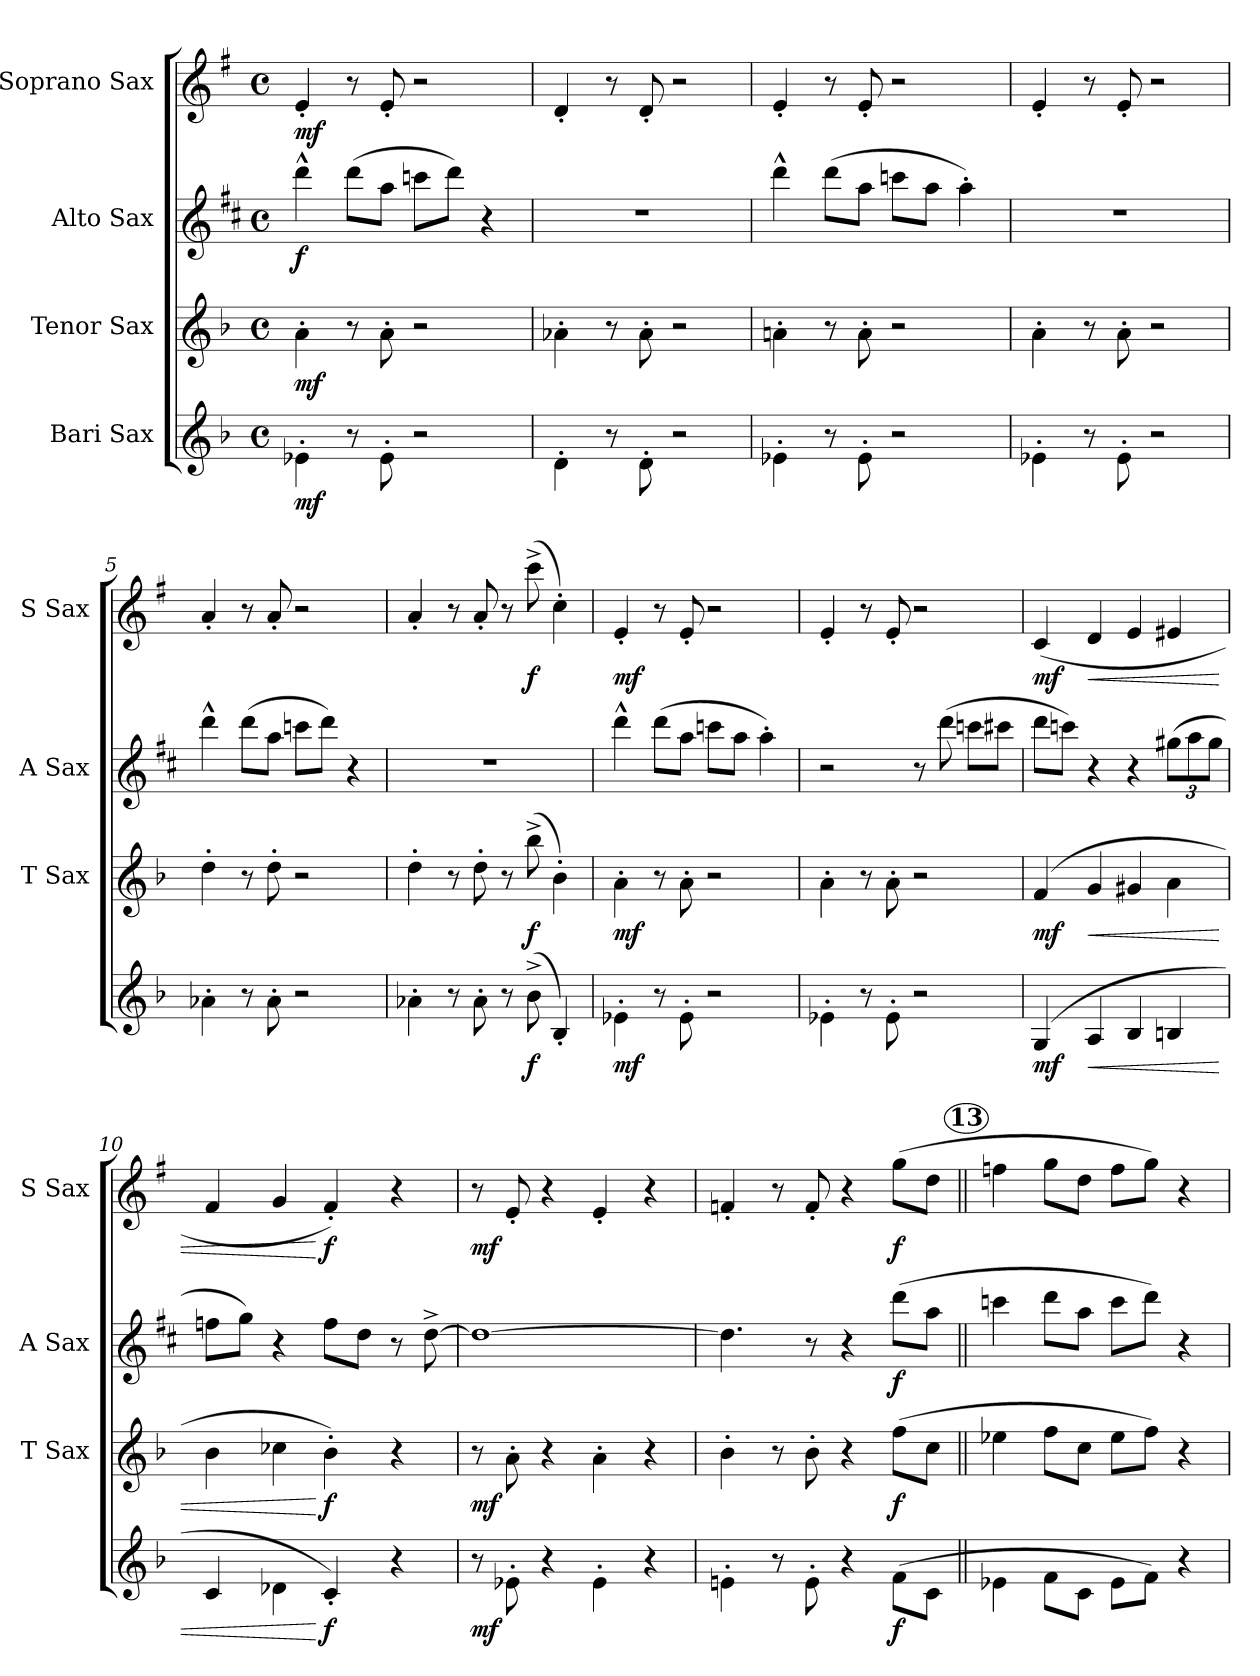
**kern	**dynam	**kern	**dynam	**kern	**dynam	**kern	**dynam
*part4	*part4	*part3	*part3	*part2	*part2	*part1	*part1
*staff4	*staff4	*staff3	*staff3	*staff2	*staff2	*staff1	*staff1
*I"Bari Sax	*	*I"Tenor Sax	*	*I"Alto Sax	*	*I"Soprano Sax	*
*	*	*I'T Sax	*	*I'A Sax	*	*I'S Sax	*
*clefG2	*	*clefG2	*	*clefG2	*	*clefG2	*
*ITrd12c21	*	*ITrd8c14	*	*ITrd5c9	*	*ITrd1c2	*
*k[b-]	*	*k[b-]	*	*k[b-]	*	*k[b-]	*
*F:	*	*F:	*	*F:	*	*F:	*
*M4/4	*	*M4/4	*	*M4/4	*	*M4/4	*
*met(c)	*	*met(c)	*	*met(c)	*	*met(c)	*
=1	=1	=1	=1	=1	=1	=1	=1
!	!LO:DY:b	!	!LO:DY:b	!	!LO:DY:b	!	!LO:DY:b
4E-X'>\	mf	4A'>\	mf	4ff^^>\	f	4d'</	mf
8r	.	8r	.	(>8ff\L	.	8r	.
8E-'>\	.	8A'>\	.	8cc\J	.	8d'</	.
2r	.	2r	.	8ee-X\L	.	2r	.
.	.	.	.	8ff\J)	.	.	.
.	.	.	.	4r	.	.	.
=2	=2	=2	=2	=2	=2	=2	=2
4D'>\	.	4A-X'>\	.	1r	.	4c'</	.
8r	.	8r	.	.	.	8r	.
8D'>\	.	8A-'>\	.	.	.	8c'</	.
2r	.	2r	.	.	.	2r	.
=3	=3	=3	=3	=3	=3	=3	=3
4E-X'>\	.	4An'>\	.	4ff^^>\	.	4d'</	.
8r	.	8r	.	(>8ff\L	.	8r	.
8E-'>\	.	8A'>\	.	8cc\J	.	8d'</	.
2r	.	2r	.	8ee-X\L	.	2r	.
.	.	.	.	8cc\J	.	.	.
.	.	.	.	4cc'>\)	.	.	.
=4	=4	=4	=4	=4	=4	=4	=4
4E-X'>\	.	4A'>\	.	1r	.	4d'</	.
8r	.	8r	.	.	.	8r	.
8E-'>\	.	8A'>\	.	.	.	8d'</	.
2r	.	2r	.	.	.	2r	.
=5	=5	=5	=5	=5	=5	=5	=5
4A-X'>\	.	4d'>\	.	4ff^^>\	.	4g'</	.
8r	.	8r	.	(>8ff\L	.	8r	.
8A-'>\	.	8d'>\	.	8cc\J	.	8g'</	.
2r	.	2r	.	8ee-X\L	.	2r	.
.	.	.	.	8ff\J)	.	.	.
.	.	.	.	4r	.	.	.
!!LO:LB:g=z
=6	=6	=6	=6	=6	=6	=6	=6
4A-X'>\	.	4d'>\	.	1r	.	4g'</	.
8r	.	8r	.	.	.	8r	.
8A-'>\	.	8d'>\	.	.	.	8g'</	.
8r	.	8r	.	.	.	8r	.
!	!LO:DY:b	!	!LO:DY:b	!	!	!	!LO:DY:b
(>8B-^>\	f	(>8b-^>\	f	.	.	(>8bb-^>\	f
4BB-'</)	.	4B-'>\)	.	.	.	4b-'>\)	.
=7	=7	=7	=7	=7	=7	=7	=7
!	!LO:DY:b	!	!LO:DY:b	!	!	!	!LO:DY:b
4E-X'>\	mf	4A'>\	mf	4ff^^>\	.	4d'</	mf
8r	.	8r	.	(>8ff\L	.	8r	.
8E-'>\	.	8A'>\	.	8cc\J	.	8d'</	.
2r	.	2r	.	8ee-X\L	.	2r	.
.	.	.	.	8cc\J	.	.	.
.	.	.	.	4cc'>\)	.	.	.
=8	=8	=8	=8	=8	=8	=8	=8
4E-X'>\	.	4A'>\	.	2r	.	4d'</	.
8r	.	8r	.	.	.	8r	.
8E-'>\	.	8A'>\	.	.	.	8d'</	.
2r	.	2r	.	8r	.	2r	.
.	.	.	.	(>8ff\	.	.	.
.	.	.	.	8ee-X\L	.	.	.
.	.	.	.	8een\J	.	.	.
=9	=9	=9	=9	=9	=9	=9	=9
!	!LO:DY:b	!	!LO:DY:b	!	!	!	!LO:DY:b
(4GG/	mf	(4F/	mf	8ff\L	.	(4B-/	mf
.	.	.	.	8ee-X\J)	.	.	.
!	!LO:HP:b	!	!LO:HP:b	!	!	!	!LO:HP:b
4AA/	<	4G/	<	4r	.	4c/	<
4BB-/	.	4G#X/	.	4r	.	4d/	.
4BBn/	.	4A\	.	(>12bn\L	.	4d#X/	.
.	.	.	.	12cc\	.	.	.
.	.	.	.	12b\J	.	.	.
=10	=10	=10	=10	=10	=10	=10	=10
4C/	.	4B-\	.	8a-X\L	.	4e/	.
.	.	.	.	8b-i\J)	.	.	.
4D-X\	.	4c-X\	.	4r	.	4f/	.
!	!LO:DY:n=1:b	!	!LO:DY:n=1:b	!	!	!	!LO:DY:n=1:b
4C'</)	[ f	4B-'>\)	[ f	8a-\L	.	4e'</)	[ f
.	.	.	.	8f\J	.	.	.
4r	.	4r	.	8r	.	4r	.
.	.	.	.	[8f^>\	.	.	.
=11	=11	=11	=11	=11	=11	=11	=11
!	!LO:DY:b	!	!LO:DY:b	!	!	!	!LO:DY:b
8r	mf	8r	mf	1f_	.	8r	mf
8E-X'>\	.	8A'>\	.	.	.	8d'</	.
4r	.	4r	.	.	.	4r	.
4E-'>\	.	4A'>\	.	.	.	4d'</	.
4r	.	4r	.	.	.	4r	.
=12	=12	=12	=12	=12	=12	=12	=12
4En'>\	.	4B-'>\	.	4.f\]	.	4e-X'</	.
8r	.	8r	.	.	.	8r	.
8E'>\	.	8B-'>\	.	8r	.	8e-'</	.
4r	.	4r	.	4r	.	4r	.
!	!LO:DY:b	!	!LO:DY:b	!	!LO:DY:b	!	!LO:DY:b
(>8F\L	f	(>8f\L	f	(>8ff\L	f	(>8ff\L	f
8C\J	.	8c\J	.	8cc\J	.	8cc\J	.
!!LO:PB:g=z
!!LO:REH:place=s1:a:B:enc=circle:fs=10.5:t=13
=13||	=13||	=13||	=13||	=13||	=13||	=13||	=13||
4E-X\	.	4e-X\	.	4ee-X\	.	4ee-X\	.
8F\L	.	8f\L	.	8ff\L	.	8ff\L	.
8C\J	.	8c\J	.	8cc\J	.	8cc\J	.
8E-\L	.	8e-\L	.	8ee-\L	.	8ee-\L	.
8F\J)	.	8f\J)	.	8ff\J)	.	8ff\J)	.
4r	.	4r	.	4r	.	4r	.
=	=	=	=	=	=	=	=
*-	*-	*-	*-	*-	*-	*-	*-
